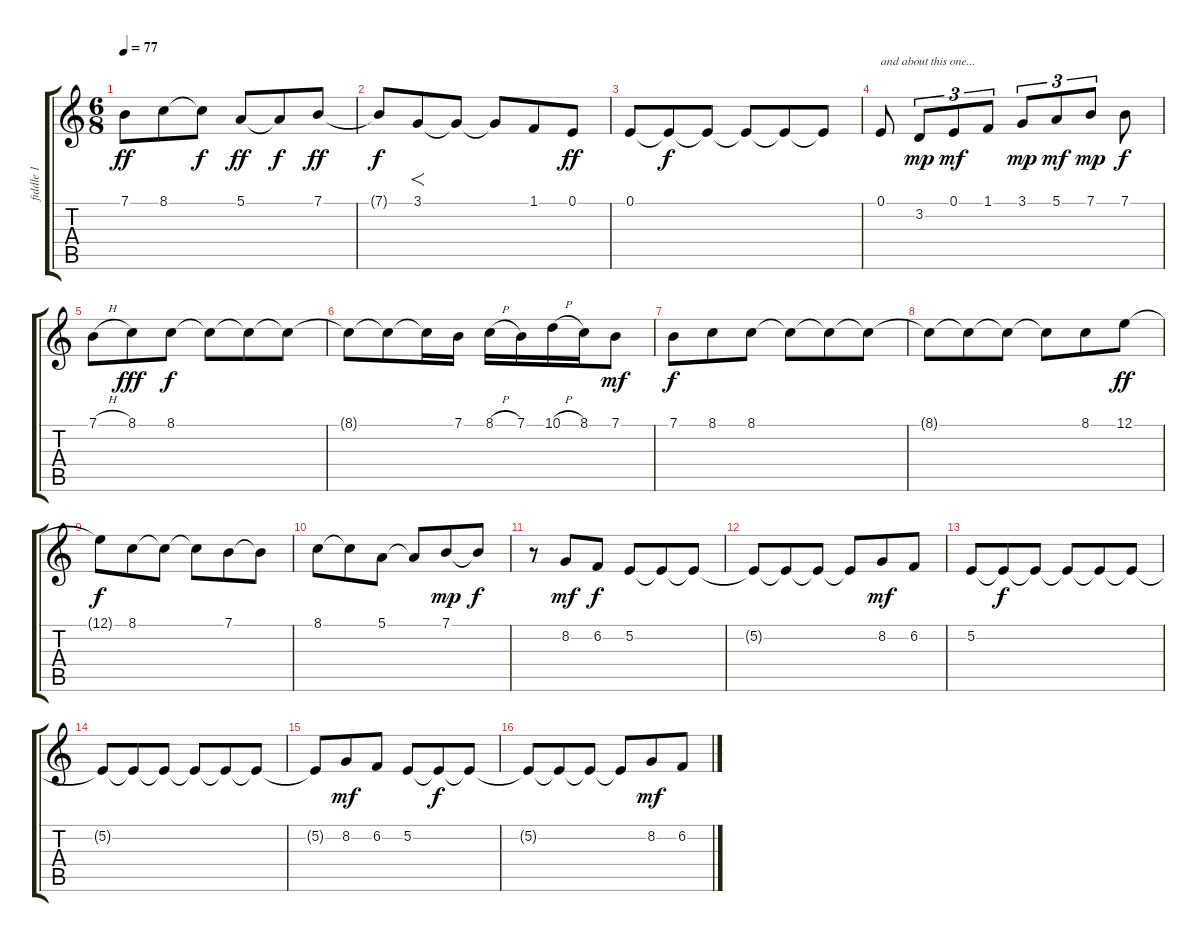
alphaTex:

\track ("fiddle 1" "fiddle 1") {instrument pad6metallic}
\staff {score tabs}
\tuning (E4 B3 G3 D3 A2 E2) {hide}
\ts (6 8)
\tempo 77
\clef g2
\ks c
7.1.8{dy ff} 8.1.8 8.1{t}.8{dy f} 5.1.8{dy ff} 5.1{t}.8{dy f} 7.1.8{dy ff} |
7.1{t}.8{dy f} 3.1.8{f} 3.1{t}.8 3.1{t}.8 1.1.8 0.1.8{dy ff} |
0.1.8 0.1{t}.8{dy f} 0.1{t}.8 0.1{t}.8 0.1{t}.8 0.1{t}.8 |
0.1.8{txt "and about this one..."} 3.2.8{tu (3 2) dy mp} 0.1.8{tu (3 2) dy mf} 1.1.8{tu (3 2)} 3.1.8{tu (3 2) dy mp} 5.1.8{tu (3 2) dy mf} 7.1.8{tu (3 2) dy mp} 7.1.8{dy f} |
7.1{h}.8 8.1.8{dy fff volume 5} 8.1.8{dy f volume 8} 8.1{t}.8 8.1{t}.8 8.1{t}.8 |
8.1{t}.8 8.1{t}.8 8.1{t}.16 7.1.16 8.1{h}.16 7.1.16 10.1{h}.16 8.1.16 7.1.8{dy mf} |
7.1.8{dy f} 8.1.8 8.1.8 8.1{t}.8 8.1{t}.8 8.1{t}.8 |
8.1{t}.8 8.1{t}.8 8.1{t}.8 8.1{t}.8 8.1.8 12.1.8{dy ff} |
12.1{t}.8{dy f} 8.1.8 8.1{t}.8 8.1{t}.8 7.1.8 7.1{t}.8 |
8.1.8 8.1{t}.8 5.1.8 5.1{t}.8 7.1.8{dy mp} 7.1{t}.8{dy f} |
r.8 8.2.8{dy mf} 6.2.8{dy f} 5.2.8 5.2{t}.8 5.2{t}.8 |
5.2{t}.8 5.2{t}.8 5.2{t}.8 5.2{t}.8 8.2.8{dy mf} 6.2.8 |
5.2.8 5.2{t}.8{dy f} 5.2{t}.8 5.2{t}.8 5.2{t}.8 5.2{t}.8 |
5.2{t}.8 5.2{t}.8 5.2{t}.8 5.2{t}.8 5.2{t}.8 5.2{t}.8 |
5.2{t}.8 8.2.8{dy mf} 6.2.8 5.2.8 5.2{t}.8{dy f} 5.2{t}.8 |
5.2{t}.8 5.2{t}.8 5.2{t}.8 5.2{t}.8 8.2.8{dy mf} 6.2.8
